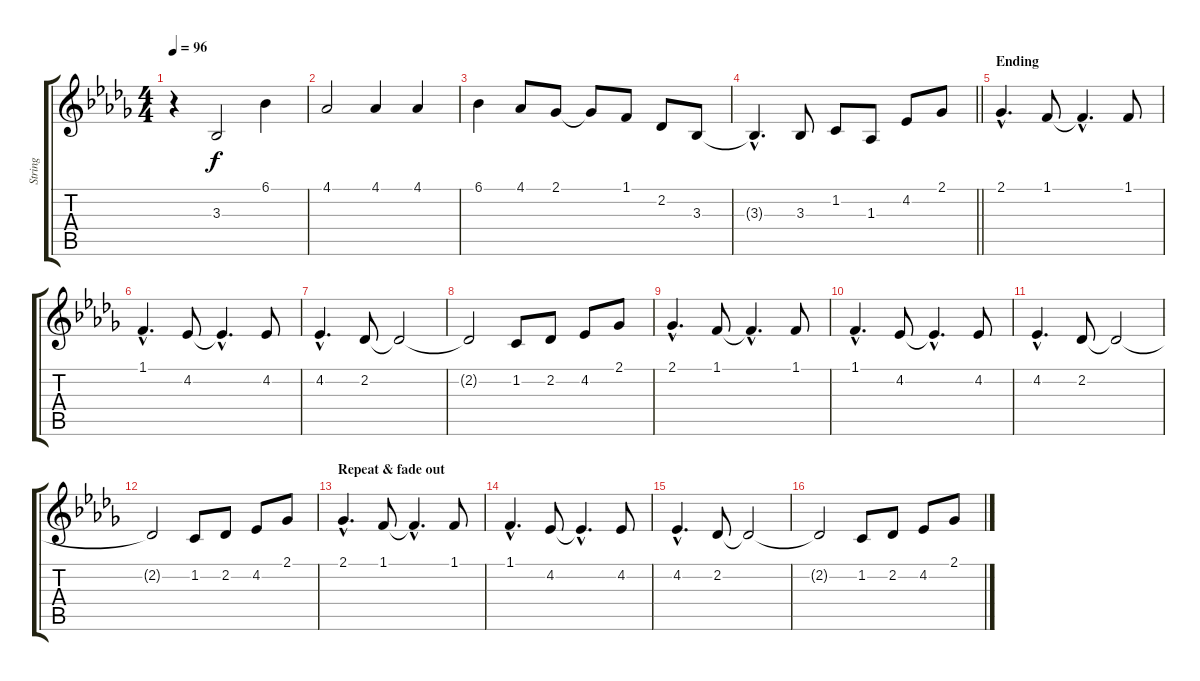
\track ("String" "String") {instrument stringensemble1}
\staff {score tabs}
\tuning (E4 B3 G3 D3 A2 E2) {hide}
\ts (4 4)
\tempo 96
\clef g2
\ks db
r.4{dy f} 3.3.2 6.1.4 |
4.1.2 4.1.4 4.1.4 |
6.1.4 4.1.8 2.1.8 2.1{t}.8 1.1.8 2.2.8 3.3.8 |
\barLineRight lightlight
3.3{hac t}.4{d} 3.3.8 1.2.8 1.3.8 4.2.8 2.1.8 |
\section ("" "Ending")
2.1{hac}.4{d} 1.1.8 1.1{hac t}.4{d} 1.1.8 |
1.1{hac}.4{d} 4.2.8 4.2{hac t}.4{d} 4.2.8 |
4.2{hac}.4{d} 2.2.8 2.2{t}.2 |
2.2{t}.2 1.2.8 2.2.8 4.2.8 2.1.8 |
2.1{hac}.4{d} 1.1.8 1.1{hac t}.4{d} 1.1.8 |
1.1{hac}.4{d} 4.2.8 4.2{hac t}.4{d} 4.2.8 |
4.2{hac}.4{d} 2.2.8 2.2{t}.2 |
2.2{t}.2 1.2.8 2.2.8 4.2.8 2.1.8 |
\section ("" "Repeat & fade out")
2.1{hac}.4{d} 1.1.8 1.1{hac t}.4{d} 1.1.8 |
1.1{hac}.4{d} 4.2.8 4.2{hac t}.4{d} 4.2.8 |
4.2{hac}.4{d} 2.2.8 2.2{t}.2 |
2.2{t}.2 1.2.8 2.2.8 4.2.8 2.1.8
